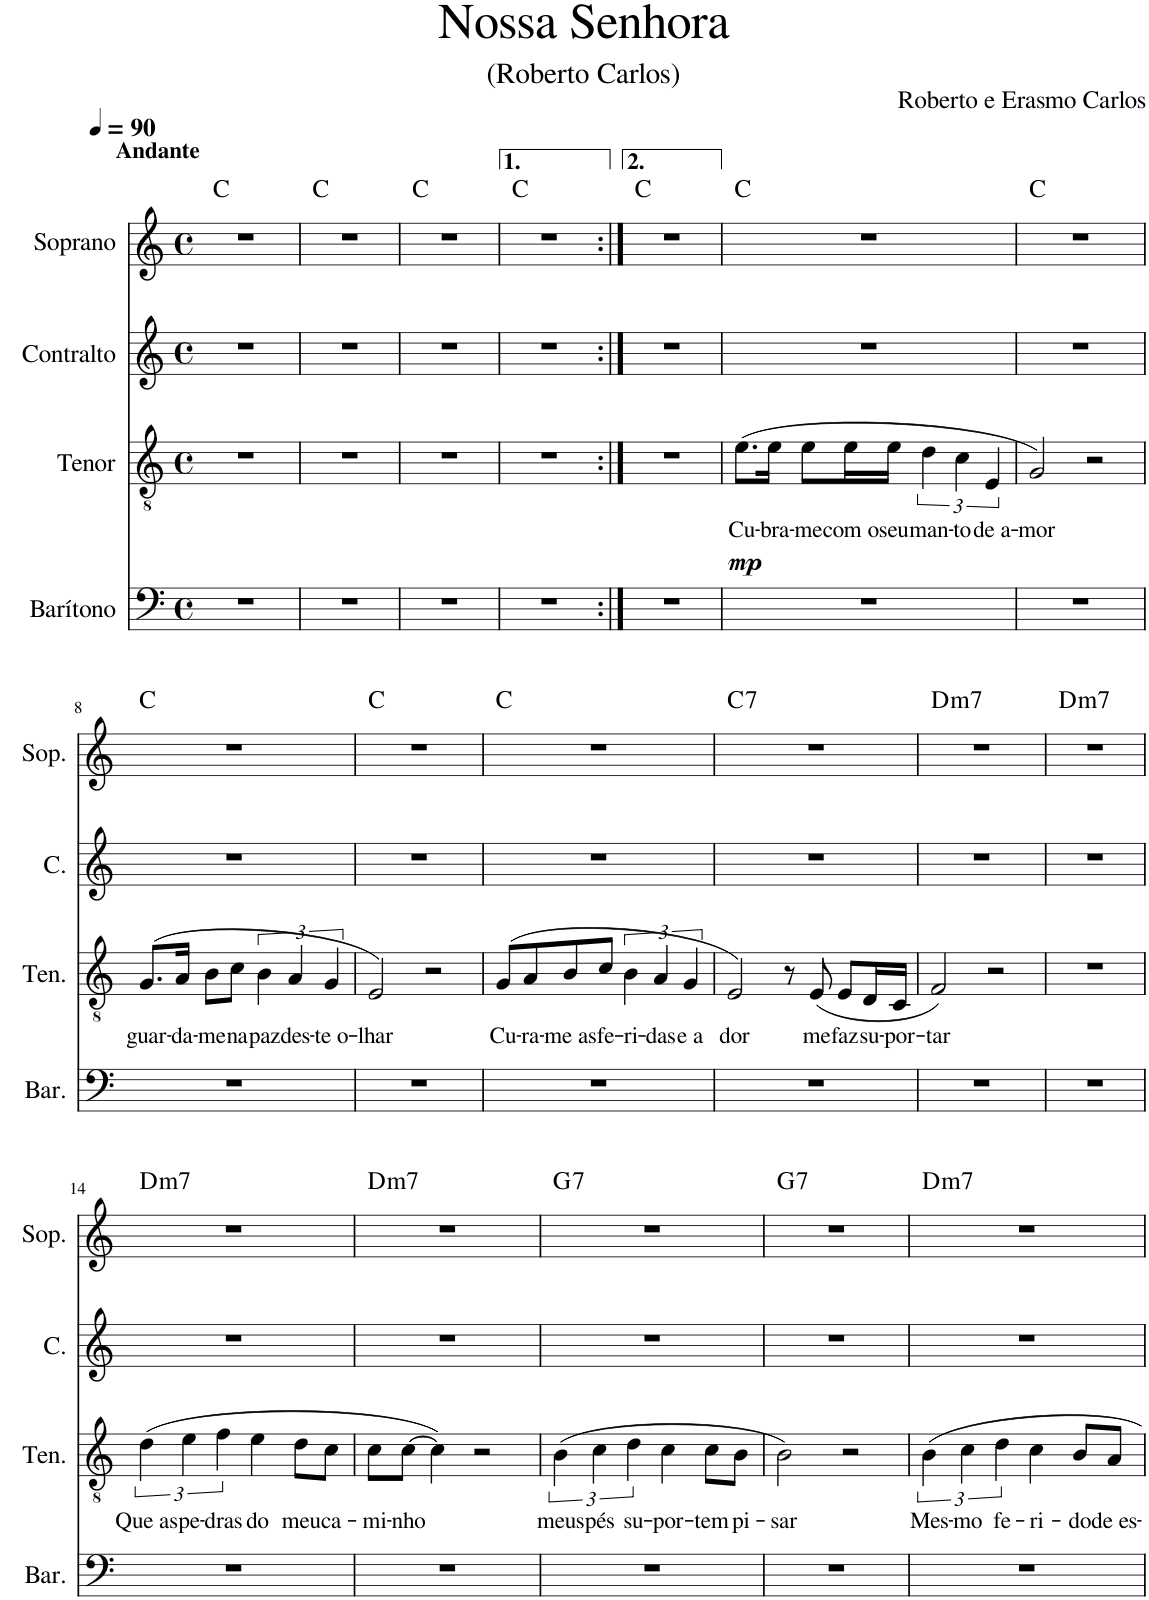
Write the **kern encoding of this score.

**kern	**dynam	**kern	**text	**kern	**kern	**harte
*part4	*part4	*part3	*part3	*part2	*part1	*part1
*staff4	*staff4	*staff3	*staff3	*staff2	*staff1	*
*I"Barítono	*	*I"Tenor	*	*I"Contralto	*I"Soprano	*
*I'Bar.	*	*I'Ten.	*	*I'C.	*I'Sop.	*
*clefF4	*	*clefGv2	*	*clefG2	*clefG2	*
*k[]	*	*k[]	*	*k[]	*k[]	*
*M4/4	*	*M4/4	*	*M4/4	*M4/4	*
*met(c)	*	*met(c)	*	*met(c)	*met(c)	*
*MM90	*	*MM90	*	*MM90	*MM90	*
=1	=1	=1	=1	=1	=1	=1
!	!	!	!	!	!LO:TX:a:B:t=Andante	!
1r	.	1r	.	1r	1r	C:maj
=2	=2	=2	=2	=2	=2	=2
1r	.	1r	.	1r	1r	C:maj
=3	=3	=3	=3	=3	=3	=3
1r	.	1r	.	1r	1r	C:maj
=4	=4	=4	=4	=4	=4	=4
1r	.	1r	.	1r	1r	C:maj
=5:|!	=5:|!	=5:|!	=5:|!	=5:|!	=5:|!	=5:|!
1r	.	1r	.	1r	1r	C:maj
=6	=6	=6	=6	=6	=6	=6
!	!LO:DY:a	!	!LO:LY:b	!	!	!
1r	mp	(8.e\L	Cu-	1r	1r	C:maj
!	!	!	!LO:LY:b	!	!	!
.	.	16e\Jk	-bra-	.	.	.
!	!	!	!LO:LY:b	!	!	!
.	.	8e\L	-me	.	.	.
!	!	!	!LO:LY:b	!	!	!
.	.	16e\L	com o	.	.	.
!	!	!	!LO:LY:b	!	!	!
.	.	16e\JJ	seu	.	.	.
!	!	!	!LO:LY:b	!	!	!
.	.	6d\	man-	.	.	.
!	!	!	!LO:LY:b	!	!	!
.	.	6c\	-to	.	.	.
!	!	!	!LO:LY:b	!	!	!
.	.	6E/	de a-	.	.	.
=7	=7	=7	=7	=7	=7	=7
!	!	!	!LO:LY:b	!	!	!
1r	.	2G/)	-mor	1r	1r	C:maj
.	.	2r	.	.	.	.
!!LO:LB:g=z
=8	=8	=8	=8	=8	=8	=8
!	!	!	!LO:LY:b	!	!	!
1r	.	(8.G/L	guar-	1r	1r	C:maj
!	!	!	!LO:LY:b	!	!	!
.	.	16A/Jk	-da-	.	.	.
!	!	!	!LO:LY:b	!	!	!
.	.	8B\L	-me	.	.	.
!	!	!	!LO:LY:b	!	!	!
.	.	8c\J	na	.	.	.
!	!	!	!LO:LY:b	!	!	!
.	.	6B\	paz	.	.	.
!	!	!	!LO:LY:b	!	!	!
.	.	6A/	des-	.	.	.
!	!	!	!LO:LY:b	!	!	!
.	.	6G/	-te o-	.	.	.
=9	=9	=9	=9	=9	=9	=9
!	!	!	!LO:LY:b	!	!	!
1r	.	2E/)	-lhar	1r	1r	C:maj
.	.	2r	.	.	.	.
=10	=10	=10	=10	=10	=10	=10
!	!	!	!LO:LY:b	!	!	!
1r	.	(8G/L	Cu-	1r	1r	C:maj
!	!	!	!LO:LY:b	!	!	!
.	.	8A/	-ra-	.	.	.
!	!	!	!LO:LY:b	!	!	!
.	.	8B/	-me as	.	.	.
!	!	!	!LO:LY:b	!	!	!
.	.	8c/J	fe-	.	.	.
!	!	!	!LO:LY:b	!	!	!
.	.	6B\	-ri-	.	.	.
!	!	!	!LO:LY:b	!	!	!
.	.	6A/	-das	.	.	.
!	!	!	!LO:LY:b	!	!	!
.	.	6G/	e a	.	.	.
=11	=11	=11	=11	=11	=11	=11
!	!	!	!LO:LY:b	!	!	!LO:H:kt=7
1r	.	2E/)	dor	1r	1r	C:7
.	.	8r	.	.	.	.
!	!	!	!LO:LY:b	!	!	!
.	.	(8E/	me	.	.	.
!	!	!	!LO:LY:b	!	!	!
.	.	8E/L	faz	.	.	.
!	!	!	!LO:LY:b	!	!	!
.	.	16D/L	su-	.	.	.
!	!	!	!LO:LY:b	!	!	!
.	.	16C/JJ	-por-	.	.	.
=12	=12	=12	=12	=12	=12	=12
!	!	!	!LO:LY:b	!	!	!LO:H:kt=m7
1r	.	2F/)	-tar	1r	1r	D:min7
.	.	2r	.	.	.	.
=13	=13	=13	=13	=13	=13	=13
!	!	!	!	!	!	!LO:H:kt=m7
1r	.	1r	.	1r	1r	D:min7
!!LO:LB:g=z
=14	=14	=14	=14	=14	=14	=14
!	!	!	!LO:LY:b	!	!	!LO:H:kt=m7
1r	.	(6d\	Que as	1r	1r	D:min7
!	!	!	!LO:LY:b	!	!	!
.	.	6e\	pe-	.	.	.
!	!	!	!LO:LY:b	!	!	!
.	.	6f\	-dras	.	.	.
!	!	!	!LO:LY:b	!	!	!
.	.	4e\	do	.	.	.
!	!	!	!LO:LY:b	!	!	!
.	.	8d\L	meu	.	.	.
!	!	!	!LO:LY:b	!	!	!
.	.	8c\J	ca-	.	.	.
=15	=15	=15	=15	=15	=15	=15
!	!	!	!LO:LY:b	!	!	!LO:H:kt=m7
1r	.	8c\L	-mi-	1r	1r	D:min7
!	!	!	!LO:LY:b	!	!	!
.	.	[8c\J	-nho	.	.	.
.	.	4c\])	.	.	.	.
.	.	2r	.	.	.	.
=16	=16	=16	=16	=16	=16	=16
!	!	!	!LO:LY:b	!	!	!LO:H:kt=7
1r	.	(6B\	meus	1r	1r	G:7
!	!	!	!LO:LY:b	!	!	!
.	.	6c\	pés	.	.	.
!	!	!	!LO:LY:b	!	!	!
.	.	6d\	su-	.	.	.
!	!	!	!LO:LY:b	!	!	!
.	.	4c\	-por-	.	.	.
!	!	!	!LO:LY:b	!	!	!
.	.	8c\L	-tem	.	.	.
!	!	!	!LO:LY:b	!	!	!
.	.	8B\J	pi-	.	.	.
=17	=17	=17	=17	=17	=17	=17
!	!	!	!LO:LY:b	!	!	!LO:H:kt=7
1r	.	2B\)	-sar	1r	1r	G:7
.	.	2r	.	.	.	.
=18	=18	=18	=18	=18	=18	=18
!	!	!	!LO:LY:b	!	!	!LO:H:kt=m7
1r	.	6B\	Mes-	1r	1r	D:min7
!	!	!	!LO:LY:b	!	!	!
.	.	6c\	-mo	.	.	.
!	!	!	!LO:LY:b	!	!	!
.	.	6d\	fe-	.	.	.
!	!	!	!LO:LY:b	!	!	!
.	.	4c\	-ri-	.	.	.
!	!	!	!LO:LY:b	!	!	!
.	.	8B/L	-do	.	.	.
!	!	!	!LO:LY:b	!	!	!
.	.	8A/J	de es-	.	.	.
=	=	=	=	=	=	=
*-	*-	*-	*-	*-	*-	*-
